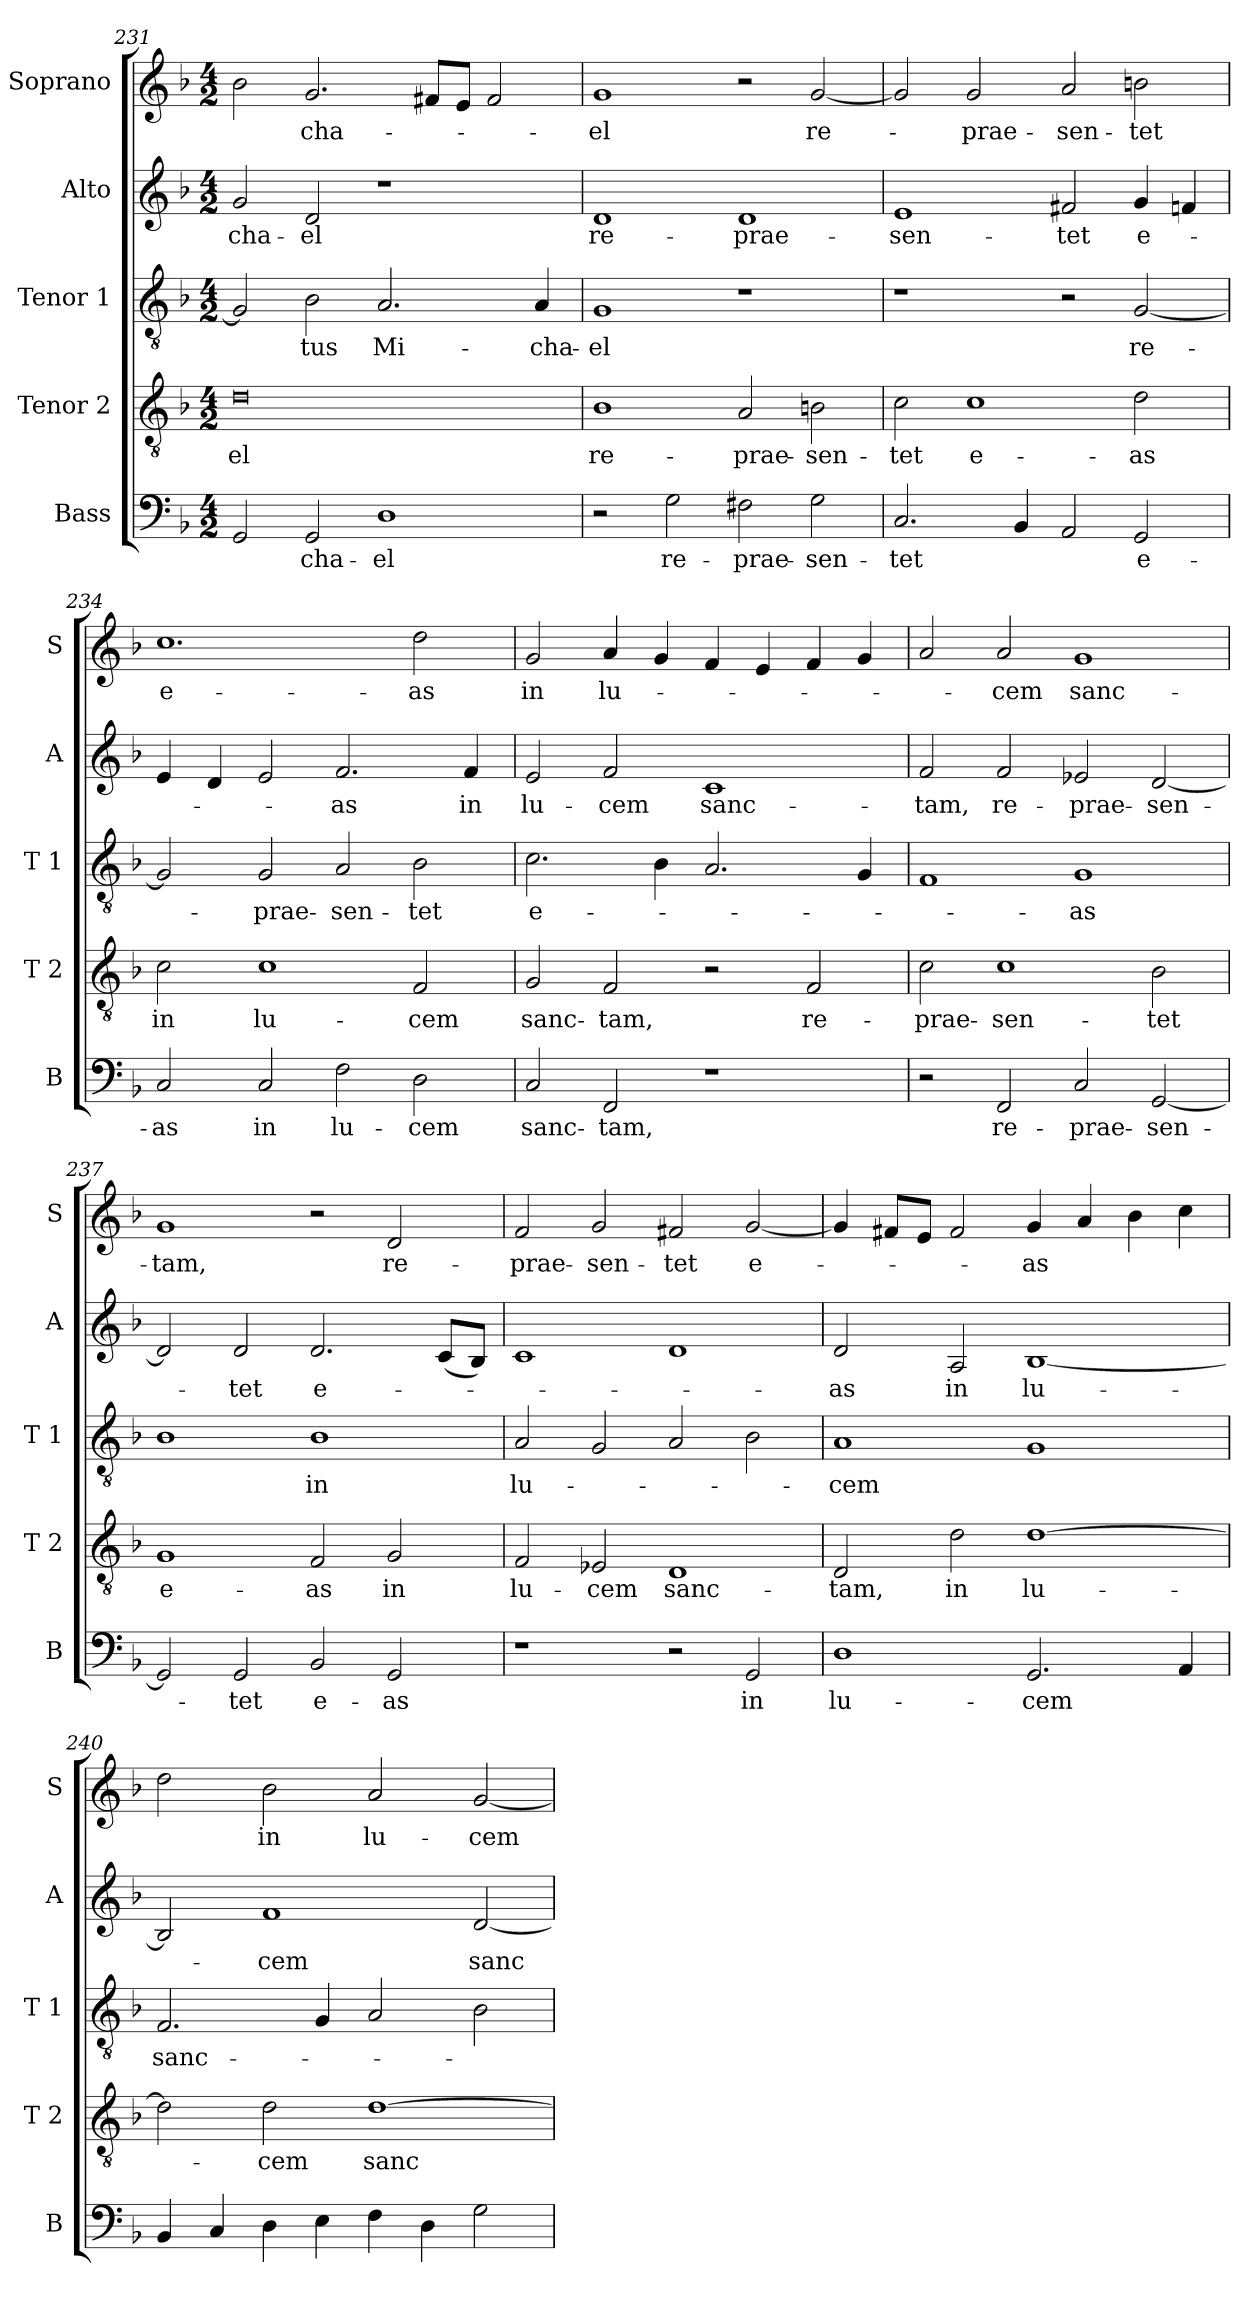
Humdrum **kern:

**kern	**text	**kern	**text	**kern	**text	**kern	**text	**kern	**text
*part5	*part5	*part4	*part4	*part3	*part3	*part2	*part2	*part1	*part1
*staff5	*staff5	*staff4	*staff4	*staff3	*staff3	*staff2	*staff2	*staff1	*staff1
*I"Bass	*	*I"Tenor 2	*	*I"Tenor 1	*	*I"Alto	*	*I"Soprano	*
*I'B	*	*I'T 2	*	*I'T 1	*	*I'A	*	*I'S	*
*clefF4	*	*clefGv2	*	*clefGv2	*	*clefG2	*	*clefG2	*
*k[b-]	*	*k[b-]	*	*k[b-]	*	*k[b-]	*	*k[b-]	*
*F:	*	*F:	*	*F:	*	*F:	*	*F:	*
*M4/2	*	*M4/2	*	*M4/2	*	*M4/2	*	*M4/2	*
=231	=231	=231	=231	=231	=231	=231	=231	=231	=231
!	!	!	!LO:LY:b:rj	!	!	!	!LO:LY:b:cj	!	!
2GG/	.	0d	-el	2G/]	.	2g/	-cha-	2b-\	.
!	!LO:LY:b:cj	!	!	!	!LO:LY:b:cj	!	!LO:LY:b:cj	!	!LO:LY:b:cj
2GG/	-cha-	.	.	2B-\	-tus	2d/	-el	2.g/	-cha-
!	!LO:LY:b:cj	!	!	!	!LO:LY:b:cj	!	!	!	!
1D	-el	.	.	2.A/	Mi-	1r	.	.	.
.	.	.	.	.	.	.	.	8f#X/L	.
.	.	.	.	.	.	.	.	8e/J	.
.	.	.	.	.	.	.	.	2f#/	.
!	!	!	!	!	!LO:LY:b:cj	!	!	!	!
.	.	.	.	4A/	-cha-	.	.	.	.
=232	=232	=232	=232	=232	=232	=232	=232	=232	=232
!	!	!	!LO:LY:b:cj	!	!LO:LY:b:cj	!	!LO:LY:b:cj	!	!LO:LY:b:cj
2r	.	1B-	re-	1G	-el	1d	re-	1g	-el
!	!LO:LY:b:cj	!	!	!	!	!	!	!	!
2G\	re-	.	.	.	.	.	.	.	.
!	!LO:LY:b:cj	!	!LO:LY:b:cj	!	!	!	!LO:LY:b:cj	!	!
2F#X\	-prae-	2A/	-prae-	1r	.	1d	-prae-	2r	.
!	!LO:LY:b:cj	!	!LO:LY:b:cj	!	!	!	!	!	!LO:LY:b:cj
2G\	-sen-	2Bn\	-sen-	.	.	.	.	[<2g/	re-
=233	=233	=233	=233	=233	=233	=233	=233	=233	=233
!	!LO:LY:b:cj	!	!LO:LY:b:cj	!	!	!	!LO:LY:b:cj	!	!
2.C/	-tet	2c\	-tet	1r	.	1e	-sen-	2g/]	.
!	!	!	!LO:LY:b:rj	!	!	!	!	!	!LO:LY:b:cj
.	.	1c	e-	.	.	.	.	2g/	-prae-
4BB-/	.	.	.	.	.	.	.	.	.
!	!	!	!	!	!	!	!LO:LY:b:cj	!	!LO:LY:b:cj
2AA/	.	.	.	2r	.	2f#X/	-tet	2a/	-sen-
!	!LO:LY:b:cj	!	!LO:LY:b:cj	!	!LO:LY:b:cj	!	!LO:LY:b:cj	!	!LO:LY:b:cj
2GG/	e-	2d\	-as	[<2G/	re-	4g/	e-	2bn\	-tet
.	.	.	.	.	.	4fn/	.	.	.
=234	=234	=234	=234	=234	=234	=234	=234	=234	=234
!	!LO:LY:b:cj	!	!LO:LY:b:cj	!	!	!	!	!	!LO:LY:b:rj
2C/	-as	2c\	in	2G/]	.	4e/	.	1.cc	e-
.	.	.	.	.	.	4d/	.	.	.
!	!LO:LY:b:cj	!	!LO:LY:b:cj	!	!LO:LY:b:cj	!	!	!	!
2C/	in	1c	lu-	2G/	-prae-	2e/	.	.	.
!	!LO:LY:b:cj	!	!	!	!LO:LY:b:cj	!	!LO:LY:b:cj	!	!
2F\	lu-	.	.	2A/	-sen-	2.f/	-as	.	.
!	!LO:LY:b:cj	!	!LO:LY:b:cj	!	!LO:LY:b:cj	!	!	!	!LO:LY:b:cj
2D\	-cem	2F/	-cem	2B-\	-tet	.	.	2dd\	-as
!	!	!	!	!	!	!	!LO:LY:b:cj	!	!
.	.	.	.	.	.	4f/	in	.	.
!!LO:LB:g=z
=235	=235	=235	=235	=235	=235	=235	=235	=235	=235
!	!LO:LY:b	!	!LO:LY:b	!	!LO:LY:b:cj	!	!LO:LY:b:cj	!	!LO:LY:b:cj
2C/	sanc-	2G/	sanc-	2.c\	e-	2e/	lu-	2g/	in
!	!LO:LY:b:rj	!	!LO:LY:b:rj	!	!	!	!LO:LY:b:cj	!	!LO:LY:b:cj
2FF/	-tam,	2F/	-tam,	.	.	2f/	-cem	4a/	lu-
.	.	.	.	4B-\	.	.	.	4g/	.
!	!	!	!	!	!	!	!LO:LY:b:cj	!	!
1r	.	2r	.	2.A/	.	1c	sanc-	4f/	.
.	.	.	.	.	.	.	.	4e/	.
!	!	!	!LO:LY:b:cj	!	!	!	!	!	!
.	.	2F/	re-	.	.	.	.	4f/	.
.	.	.	.	4G/	.	.	.	4g/	.
=236	=236	=236	=236	=236	=236	=236	=236	=236	=236
!	!	!	!LO:LY:b	!	!	!	!LO:LY:b:cj	!	!
2r	.	2c\	-prae-	1F	.	2f/	-tam,	2a/	.
!	!LO:LY:b:cj	!	!LO:LY:b:rj	!	!	!	!LO:LY:b:cj	!	!LO:LY:b:cj
2FF/	re-	1c	-sen-	.	.	2f/	re-	2a/	-cem
!	!LO:LY:b	!	!	!	!LO:LY:b:cj	!	!LO:LY:b	!	!LO:LY:b:cj
2C/	-prae-	.	.	1G	-as	2e-X/	-prae-	1g	sanc-
!	!LO:LY:b:rj	!	!LO:LY:b:cj	!	!	!	!LO:LY:b:rj	!	!
[<2GG/	-sen-	2B-\	-tet	.	.	[<2d/	-sen-	.	.
=237	=237	=237	=237	=237	=237	=237	=237	=237	=237
!	!	!	!LO:LY:b:rj	!	!	!	!	!	!LO:LY:b:cj
2GG/]	.	1G	e-	1B-	.	2d/]	.	1g	-tam,
!	!LO:LY:b:cj	!	!	!	!	!	!LO:LY:b:cj	!	!
2GG/	-tet	.	.	.	.	2d/	-tet	.	.
!	!LO:LY:b:cj	!	!LO:LY:b:cj	!	!LO:LY:b:cj	!	!LO:LY:b:cj	!	!
2BB-/	e-	2F/	-as	1B-	in	2.d/	e-	2r	.
!	!LO:LY:b:cj	!	!LO:LY:b:cj	!	!	!	!	!	!LO:LY:b:cj
2GG/	-as	2G/	in	.	.	.	.	2d/	re-
.	.	.	.	.	.	(>8c/L	.	.	.
.	.	.	.	.	.	8B-/J)	.	.	.
=238	=238	=238	=238	=238	=238	=238	=238	=238	=238
!	!	!	!LO:LY:b:cj	!	!LO:LY:b:cj	!	!	!	!LO:LY:b:cj
1r	.	2F/	lu-	2A/	lu-	1c	.	2f/	-prae-
!	!	!	!LO:LY:b:cj	!	!	!	!	!	!LO:LY:b:cj
.	.	2E-X/	-cem	2G/	.	.	.	2g/	-sen-
!	!	!	!LO:LY:b:cj	!	!	!	!	!	!LO:LY:b:cj
2r	.	1D	sanc-	2A/	.	1d	.	2f#X/	-tet
!	!LO:LY:b:cj	!	!	!	!	!	!	!	!LO:LY:b:cj
2GG/	in	.	.	2B-\	.	.	.	[<2g/	e-
=239	=239	=239	=239	=239	=239	=239	=239	=239	=239
!	!LO:LY:b:cj	!	!LO:LY:b:cj	!	!LO:LY:b:cj	!	!LO:LY:b:cj	!	!
1D	lu-	2D/	-tam,	1A	-cem	2d/	-as	4g/]	.
.	.	.	.	.	.	.	.	8f#X/L	.
.	.	.	.	.	.	.	.	8e/J	.
!	!	!	!LO:LY:b:cj	!	!	!	!LO:LY:b:cj	!	!
.	.	2d\	in	.	.	2A/	in	2f#/	.
!	!LO:LY:b	!	!LO:LY:b:cj	!	!	!	!LO:LY:b:cj	!	!LO:LY:b:cj
2.GG/	-cem	[<1d	lu-	1G	.	[>1B-	lu-	4g/	-as
.	.	.	.	.	.	.	.	4a/	.
.	.	.	.	.	.	.	.	4b-\	.
4AA/	.	.	.	.	.	.	.	4cc\	.
!!LO:PB:g=z
=240	=240	=240	=240	=240	=240	=240	=240	=240	=240
!	!	!	!	!	!LO:LY:b:cj	!	!	!	!
4BB-/	.	2d\]	.	2.F/	sanc-	2B-/]	.	2dd\	.
4C/	.	.	.	.	.	.	.	.	.
!	!	!	!LO:LY:b:cj	!	!	!	!LO:LY:b:cj	!	!LO:LY:b:cj
4D\	.	2d\	-cem	.	.	1f	-cem	2b-\	in
4E\	.	.	.	4G/	.	.	.	.	.
!	!	!	!LO:LY:b:cj	!	!	!	!	!	!LO:LY:b:cj
4F\	.	[>1d	sanc-	2A/	.	.	.	2a/	lu-
4D\	.	.	.	.	.	.	.	.	.
!	!	!	!	!	!	!	!LO:LY:b:cj	!	!LO:LY:b
2G\	.	.	.	2B-\	.	[<2d/	sanc-	[<2g/	-cem
=	=	=	=	=	=	=	=	=	=
*-	*-	*-	*-	*-	*-	*-	*-	*-	*-
